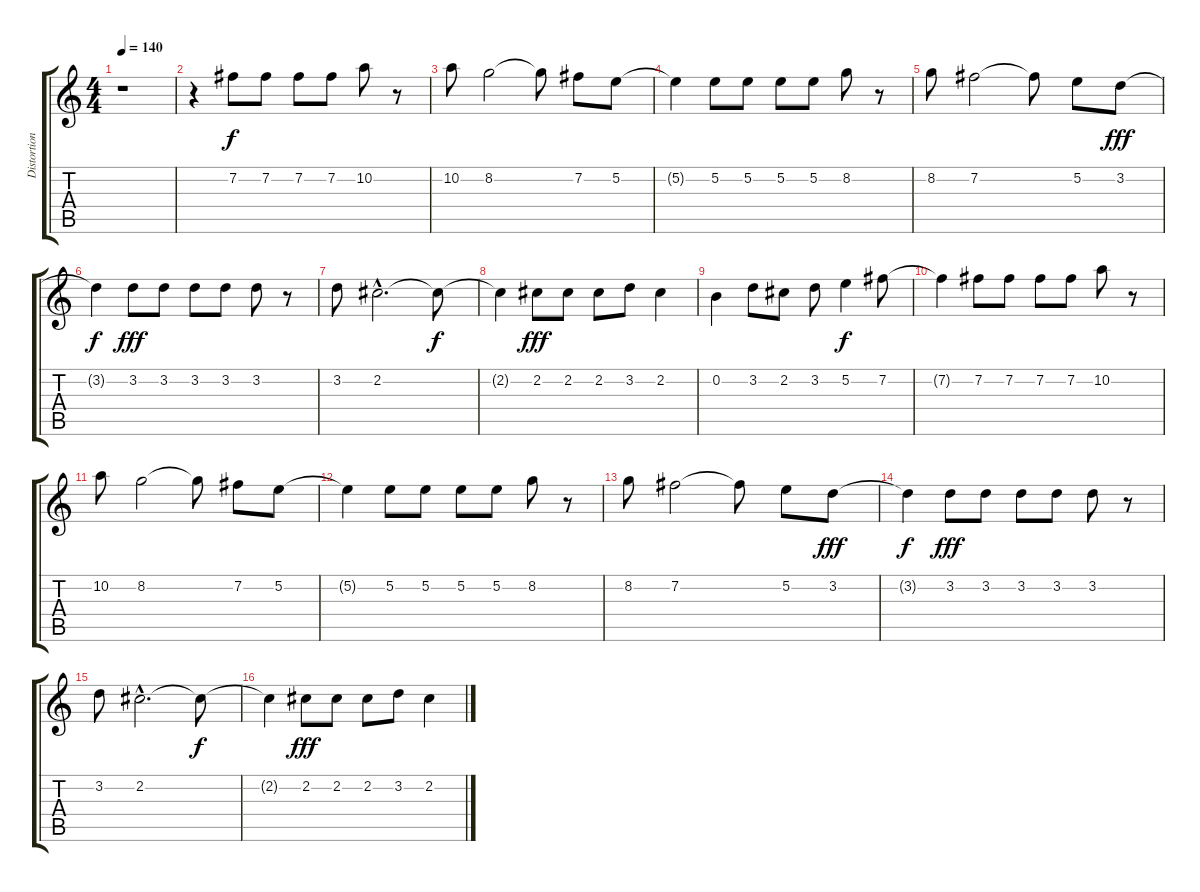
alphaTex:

\track ("Distortion 1" "Distortion") {instrument distortionguitar}
\staff {score tabs}
\tuning (E4 B3 G3 D3 A2 E2) {hide}
\ts (4 4)
\tempo 140
\clef g2
\ks c
r.1{dy fff} |
r.4 7.2.8{dy f} 7.2.8 7.2.8 7.2.8 10.2.8 r.8 |
10.2.8 8.2.2 8.2{t}.8 7.2.8 5.2.8 |
5.2{t}.4 5.2.8 5.2.8 5.2.8 5.2.8 8.2.8 r.8 |
8.2.8 7.2.2 7.2{t}.8 5.2.8 3.2.8{dy fff} |
3.2{t}.4{dy f} 3.2.8{dy fff} 3.2.8 3.2.8 3.2.8 3.2.8 r.8 |
3.2.8 2.2{hac}.2{d} 2.2{t}.8{dy f} |
2.2{t}.4 2.2.8{dy fff} 2.2.8 2.2.8 3.2.8 2.2.4 |
0.2.4 3.2.8 2.2.8 3.2.8 5.2.4{dy f} 7.2.8 |
7.2{t}.4 7.2.8 7.2.8 7.2.8 7.2.8 10.2.8 r.8 |
10.2.8 8.2.2 8.2{t}.8 7.2.8 5.2.8 |
5.2{t}.4 5.2.8 5.2.8 5.2.8 5.2.8 8.2.8 r.8 |
8.2.8 7.2.2 7.2{t}.8 5.2.8 3.2.8{dy fff} |
3.2{t}.4{dy f} 3.2.8{dy fff} 3.2.8 3.2.8 3.2.8 3.2.8 r.8 |
3.2.8 2.2{hac}.2{d} 2.2{t}.8{dy f} |
2.2{t}.4 2.2.8{dy fff} 2.2.8 2.2.8 3.2.8 2.2.4
